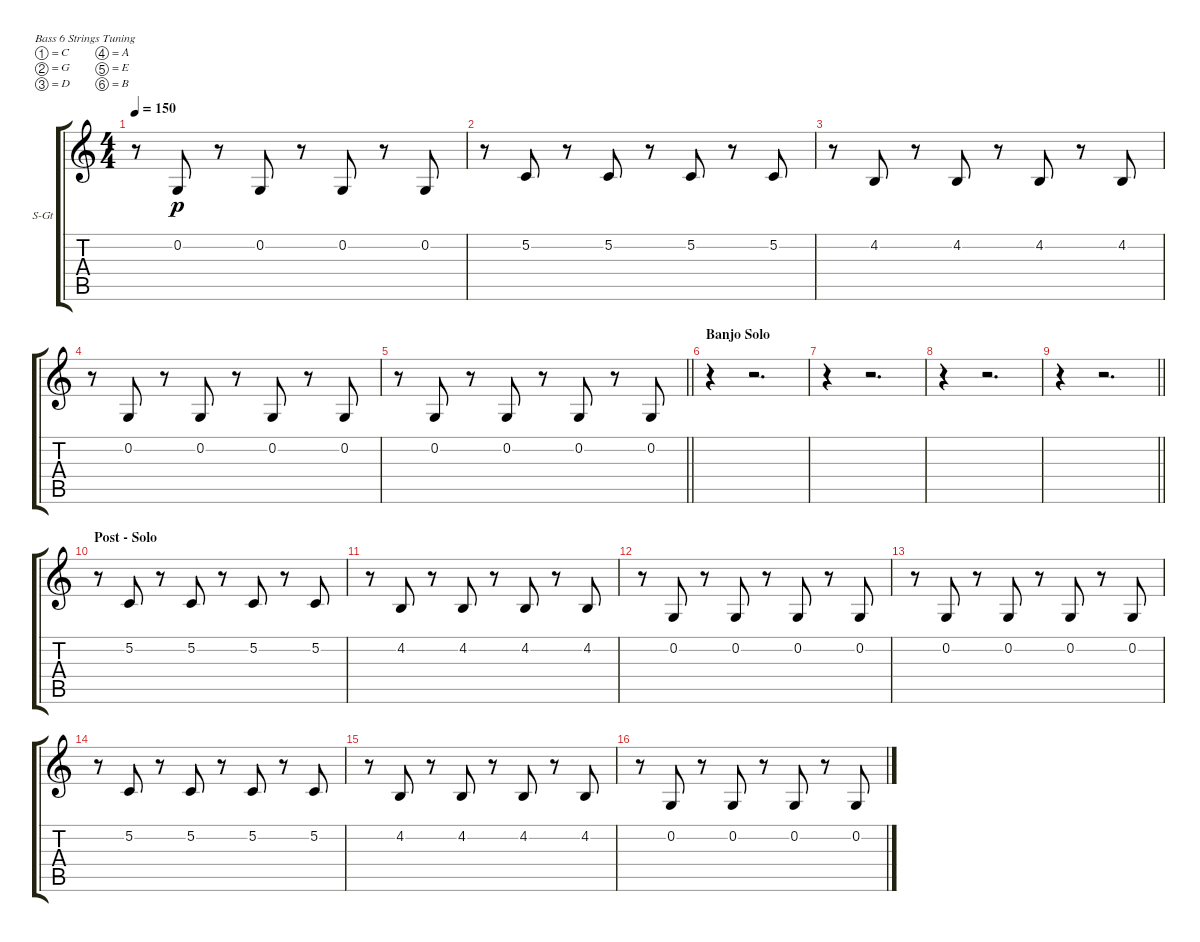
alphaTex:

\bracketExtendMode groupsimilarinstruments
\firstSystemTrackNameOrientation horizontal
\otherSystemsTrackNameOrientation horizontal
\track ("Trombone" "S-Gt") {instrument trombone}
\staff {score tabs}
\tuning (C3 G2 D2 A1 E1 B0)
\displaytranspose 12
\ts (4 4)
\tempo 150
\clef g2
\ks c
r.8{dy p} 0.2.8 r.8 0.2.8 r.8 0.2.8 r.8 0.2.8 |
r.8 5.2.8 r.8 5.2.8 r.8 5.2.8 r.8 5.2.8 |
r.8 4.2.8 r.8 4.2.8 r.8 4.2.8 r.8 4.2.8 |
r.8 0.2.8 r.8 0.2.8 r.8 0.2.8 r.8 0.2.8 |
\barLineRight lightlight
r.8 0.2.8 r.8 0.2.8 r.8 0.2.8 r.8 0.2.8 |
\section ("" "Banjo Solo")
r.4 r.2{d} |
r.4 r.2{d} |
r.4 r.2{d} |
\barLineRight lightlight
r.4 r.2{d} |
\section ("" "Post - Solo")
r.8 5.2.8 r.8 5.2.8 r.8 5.2.8 r.8 5.2.8 |
r.8 4.2.8 r.8 4.2.8 r.8 4.2.8 r.8 4.2.8 |
r.8 0.2.8 r.8 0.2.8 r.8 0.2.8 r.8 0.2.8 |
r.8 0.2.8 r.8 0.2.8 r.8 0.2.8 r.8 0.2.8 |
r.8 5.2.8 r.8 5.2.8 r.8 5.2.8 r.8 5.2.8 |
r.8 4.2.8 r.8 4.2.8 r.8 4.2.8 r.8 4.2.8 |
r.8 0.2.8 r.8 0.2.8 r.8 0.2.8 r.8 0.2.8
